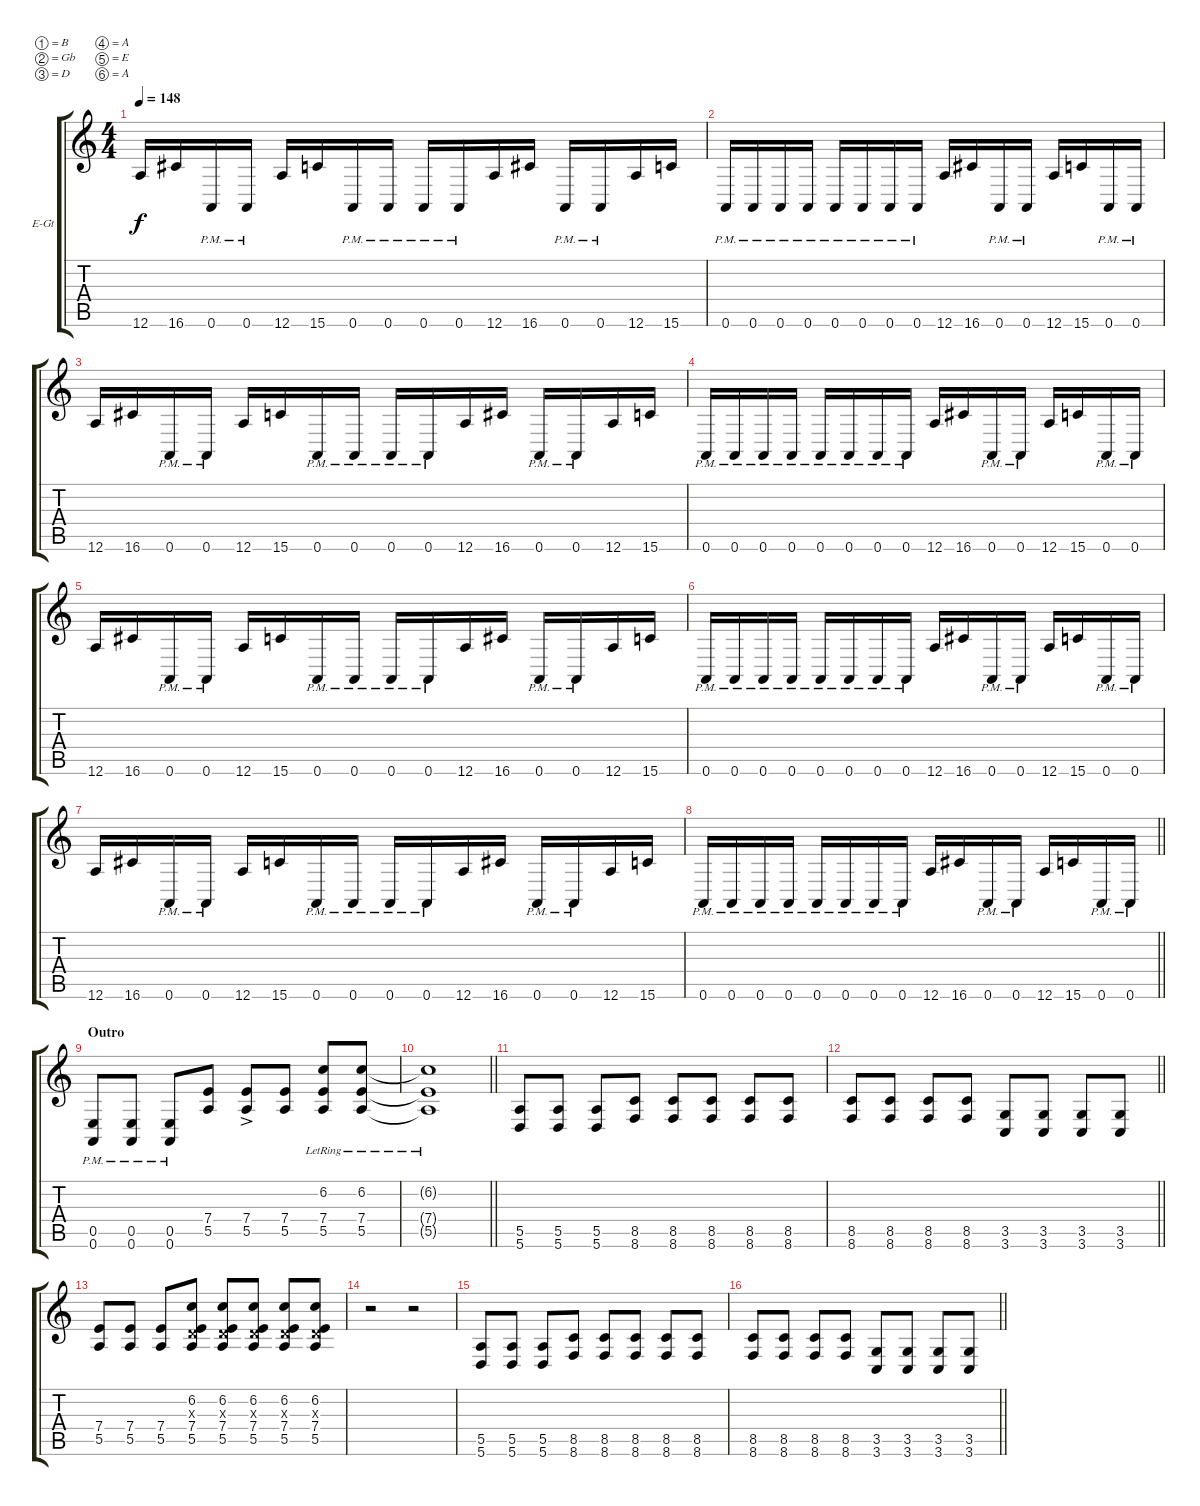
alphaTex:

\bracketExtendMode groupsimilarinstruments
\firstSystemTrackNameOrientation horizontal
\otherSystemsTrackNameOrientation horizontal
\track ("[KUHIN]" "E-Gt") {instrument distortionguitar}
\staff {score tabs}
\tuning (B3 Gb3 D3 A2 E2 A1)
\ts (4 4)
\tempo 148
\clef g2
\ks c
12.6.16{dy f} 16.6.16 0.6{pm}.16 0.6{pm}.16 12.6.16 15.6.16 0.6{pm}.16 0.6{pm}.16 0.6{pm}.16 0.6{pm}.16 12.6.16 16.6.16 0.6{pm}.16 0.6{pm}.16 12.6.16 15.6.16 |
0.6{pm}.16 0.6{pm}.16 0.6{pm}.16 0.6{pm}.16 0.6{pm}.16 0.6{pm}.16 0.6{pm}.16 0.6{pm}.16 12.6.16 16.6.16 0.6{pm}.16 0.6{pm}.16 12.6.16 15.6.16 0.6{pm}.16 0.6{pm}.16 |
12.6.16 16.6.16 0.6{pm}.16 0.6{pm}.16 12.6.16 15.6.16 0.6{pm}.16 0.6{pm}.16 0.6{pm}.16 0.6{pm}.16 12.6.16 16.6.16 0.6{pm}.16 0.6{pm}.16 12.6.16 15.6.16 |
0.6{pm}.16 0.6{pm}.16 0.6{pm}.16 0.6{pm}.16 0.6{pm}.16 0.6{pm}.16 0.6{pm}.16 0.6{pm}.16 12.6.16 16.6.16 0.6{pm}.16 0.6{pm}.16 12.6.16 15.6.16 0.6{pm}.16 0.6{pm}.16 |
12.6.16 16.6.16 0.6{pm}.16 0.6{pm}.16 12.6.16 15.6.16 0.6{pm}.16 0.6{pm}.16 0.6{pm}.16 0.6{pm}.16 12.6.16 16.6.16 0.6{pm}.16 0.6{pm}.16 12.6.16 15.6.16 |
0.6{pm}.16 0.6{pm}.16 0.6{pm}.16 0.6{pm}.16 0.6{pm}.16 0.6{pm}.16 0.6{pm}.16 0.6{pm}.16 12.6.16 16.6.16 0.6{pm}.16 0.6{pm}.16 12.6.16 15.6.16 0.6{pm}.16 0.6{pm}.16 |
12.6.16 16.6.16 0.6{pm}.16 0.6{pm}.16 12.6.16 15.6.16 0.6{pm}.16 0.6{pm}.16 0.6{pm}.16 0.6{pm}.16 12.6.16 16.6.16 0.6{pm}.16 0.6{pm}.16 12.6.16 15.6.16 |
\barLineRight lightlight
0.6{pm}.16 0.6{pm}.16 0.6{pm}.16 0.6{pm}.16 0.6{pm}.16 0.6{pm}.16 0.6{pm}.16 0.6{pm}.16 12.6.16 16.6.16 0.6{pm}.16 0.6{pm}.16 12.6.16 15.6.16 0.6{pm}.16 0.6{pm}.16 |
\section ("" "Outro")
(0.5{pm} 0.6{pm}).8 (0.5{pm} 0.6{pm}).8 (0.5{pm} 0.6{pm}).8 (7.4 5.5).8 (7.4 5.5{ac}).8 (7.4 5.5).8 (6.2{lr} 7.4 5.5).8 (6.2 7.4 5.5{lr}).8 |
\barLineRight lightlight
(6.2{t} 7.4{t} 5.5{lr t}).1 |
(5.5 5.6).8 (5.5 5.6).8 (5.5 5.6).8 (8.5 8.6).8 (8.5 8.6).8 (8.5 8.6).8 (8.5 8.6).8 (8.5 8.6).8 |
\barLineRight lightlight
(8.5 8.6).8 (8.5 8.6).8 (8.5 8.6).8 (8.5 8.6).8 (3.5 3.6).8 (3.5 3.6).8 (3.5 3.6).8 (3.5 3.6).8 |
(7.4 5.5).8 (7.4 5.5).8 (7.4 5.5).8 (6.2 0.3{x} 7.4 5.5).8 (6.2 0.3{x} 7.4 5.5).8 (6.2 0.3{x} 7.4 5.5).8 (6.2 0.3{x} 7.4 5.5).8 (6.2 0.3{x} 7.4 5.5).8 |
r.2 r.2 |
(5.5 5.6).8 (5.5 5.6).8 (5.5 5.6).8 (8.5 8.6).8 (8.5 8.6).8 (8.5 8.6).8 (8.5 8.6).8 (8.5 8.6).8 |
\barLineRight lightlight
(8.5 8.6).8 (8.5 8.6).8 (8.5 8.6).8 (8.5 8.6).8 (3.5 3.6).8 (3.5 3.6).8 (3.5 3.6).8 (3.5 3.6).8
